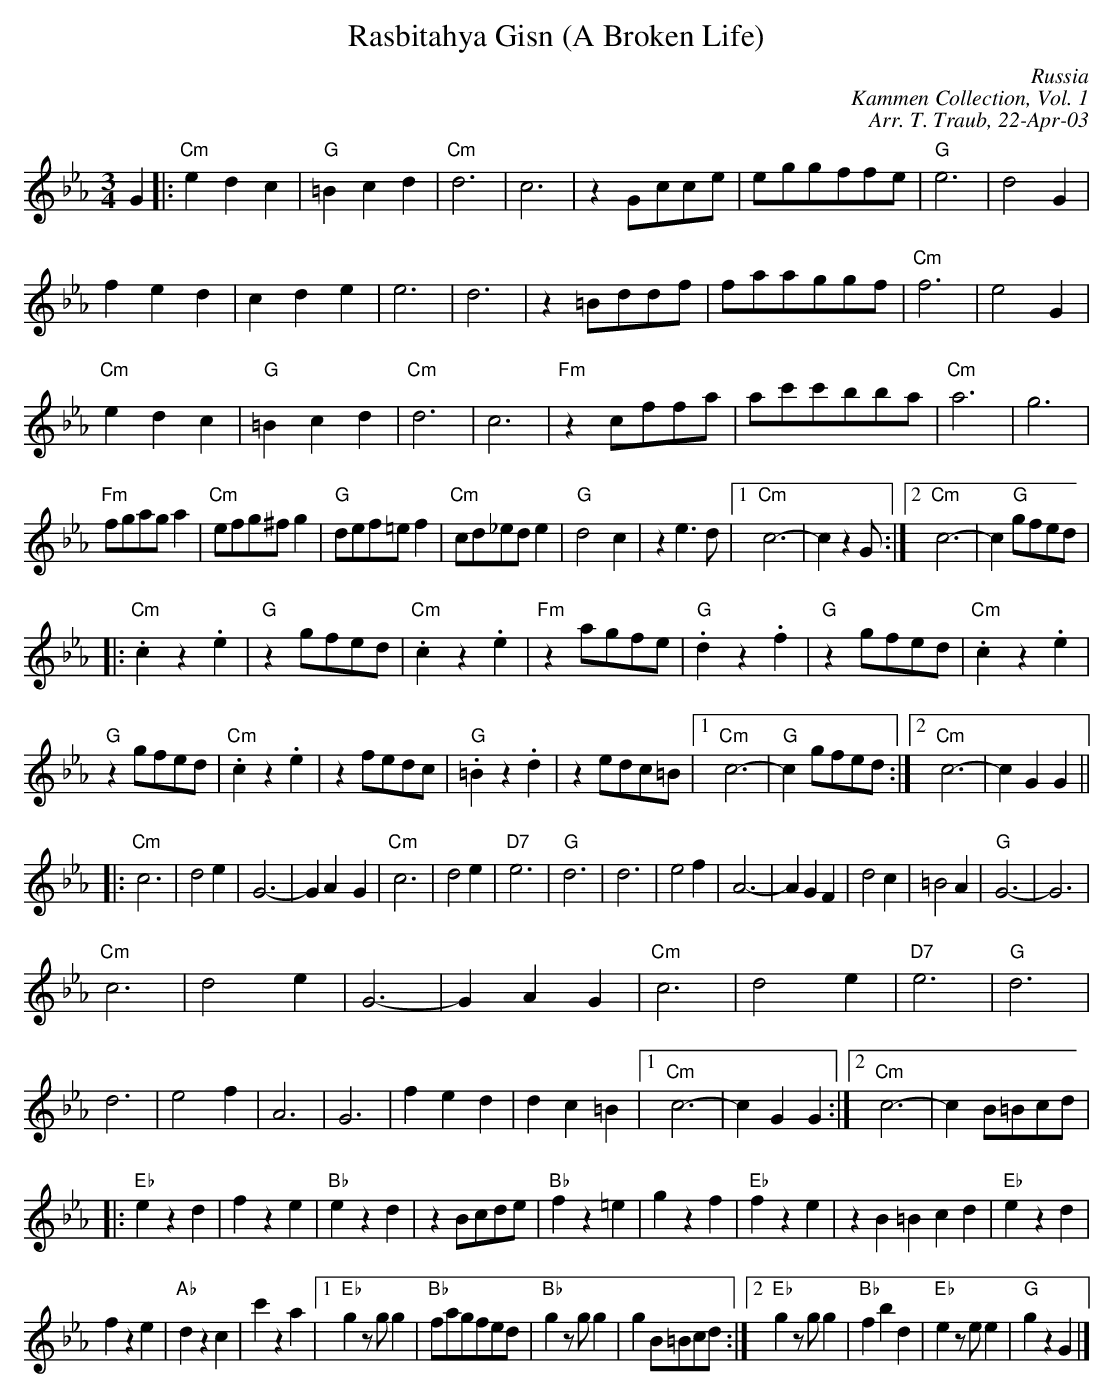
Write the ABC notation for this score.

X:1
T:Rasbitahya Gisn (A Broken Life)
C:Russia
C:Kammen Collection, Vol. 1
C:Arr. T. Traub, 22-Apr-03
M:3/4
K:Cm
L: 1/8
G2 |: "Cm" e2 d2 c2|"G" =B2 c2 d2|"Cm"d6-|c6|z2 G-cc-e|e-gg-ff-e|"G"e6-|d4 G2|
f2 e2 d2|c2 d2 e2|e6-|d6|z2 =B-dd-f|f-aa-gg-f|"Cm"f6-|e4 G2|
"Cm" e2 d2 c2|"G" =B2 c2 d2|"Cm"d6-|c6|"Fm" z2 c-ff-a|a-c'c'-bb-a|"Cm"a6-|g6|
"Fm"fgag a2|"Cm"efg^f g2|"G"def=e f2|"Cm"cd_ed e2|"G"d4-c2|z2 e3 d|1 "Cm"c6-|c2 z2 G:|2 "Cm"c6-|c2 "G"gfed|
|: "Cm" .c2 z2 .e2|"G" z2 gfed|"Cm" .c2 z2 .e2|"Fm" z2 agfe|"G".d2 z2 .f2|"G"z2 gfed|"Cm" .c2 z2 .e2|
"G" z2 gfed|"Cm" .c2 z2 .e2|z2 fedc|"G".=B2 z2 .d2|z2 edc=B|1 "Cm"c6-|"G"c2 gfed:|2 "Cm"c6-|c2 G2 G2||
L: 1/4
|: "Cm"c3|d2 e|G3-|G A-G|"Cm"c3|d2 e|"D7"e3-|"G"d3|d3| e2 f|A3-|A G F|d2 c|=B2 A|"G"G3-|G3|
 "Cm"c3|d2 e|G3-|G A-G|"Cm"c3|d2 e|"D7"e3-|"G"d3|d3| e2 f|A3-|G3|f e d|d c =B|1 "Cm"c3-|c G G:|2 "Cm"c3-|c B/=B/c/d/|
|: "Eb"e z d|f z e|"Bb" e z d|z B/c/d/e/|"Bb"f z =e|g z f|"Eb"f z e|z B=Bcd|"Eb"e z d|
f z e|"Ab"d z c|c' z a|1 "Eb"g z/ g/ g|"Bb"f/a/g/f/e/d/|"Bb"g z/ g/ g|g B/=B/c/d/ :|2 "Eb"g z/ g/ g|"Bb"f b d|"Eb"e z/ e/ e|"G"g z G |]
